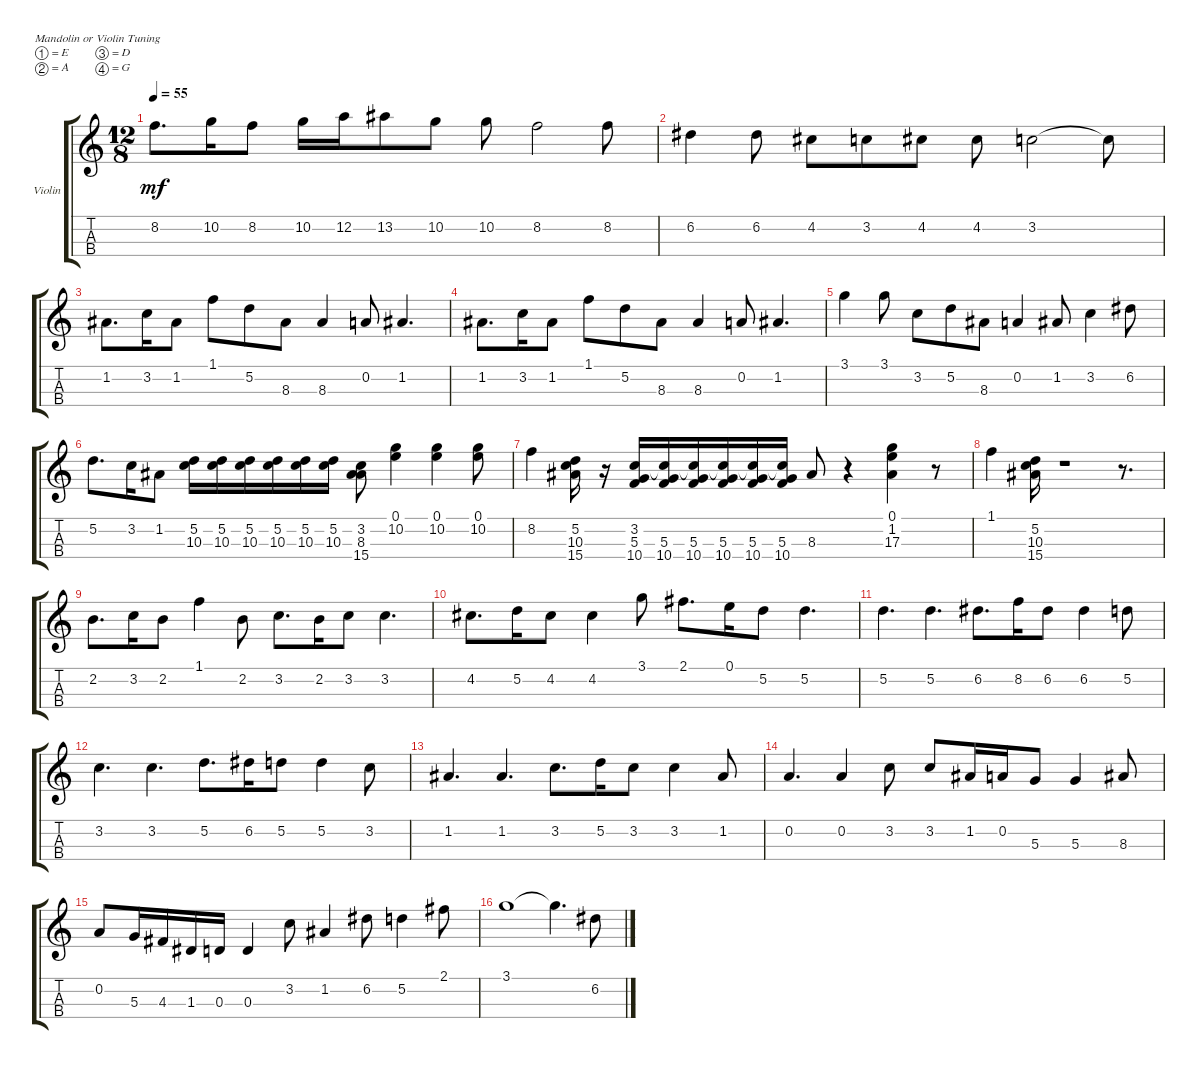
\bracketExtendMode groupsimilarinstruments
\firstSystemTrackNameOrientation horizontal
\otherSystemsTrackNameOrientation horizontal
\track ("" "Violin") {mute instrument violin}
\staff {score tabs}
\tuning (E5 A4 D4 G3)
\ts (12 8)
\tempo 55
\clef g2
\ks c
8.2.8{d dy mf} 10.2.16 8.2.8 10.2.16 12.2.16 13.2.8 10.2.8 10.2.8 8.2.2 8.2.8 |
6.2.4 6.2.8 4.2.8 3.2.8 4.2.8 4.2.8 3.2.2 3.2{t}.8 |
1.2.8{d} 3.2.16 1.2.8 1.1.8 5.2.8 8.3.8 8.3.4 0.2.8 1.2.4{d} |
1.2.8{d} 3.2.16 1.2.8 1.1.8 5.2.8 8.3.8 8.3.4 0.2.8 1.2.4{d} |
3.1.4 3.1.8 3.2.8 5.2.8 8.3.8 0.2.4 1.2.8 3.2.4 6.2.8 |
5.2.8{d} 3.2.16 1.2.8 (5.2 10.3).16 (5.2 10.3).16 (5.2 10.3).16 (5.2 10.3).16 (5.2 10.3).16 (5.2 10.3).16 (8.3 3.2 15.4).8 (10.2 0.1).4 (10.2 0.1).4 (10.2 0.1).8 |
8.2.4 (5.2 10.3 15.4).16 r.16 (3.2 5.3 10.4).16 (3.2{t} 5.3 10.4).16 (3.2{t} 5.3 10.4).16 (3.2{t} 5.3 10.4).16 (3.2{t} 5.3 10.4).16 (3.2{t} 5.3 10.4).16 8.3.8 r.4 (1.2 0.1 17.3).4 r.8 |
1.1.4 (5.2 10.3 15.4).16 r.1 r.8{d} |
2.2.8{d} 3.2.16 2.2.8 1.1.4 2.2.8 3.2.8{d} 2.2.16 3.2.8 3.2.4{d} |
4.2.8{d} 5.2.16 4.2.8 4.2.4 3.1.8 2.1.8{d} 0.1.16 5.2.8 5.2.4{d} |
5.2.4{d} 5.2.4{d} 6.2.8{d} 8.2.16 6.2.8 6.2.4 5.2.8 |
3.2.4{d} 3.2.4{d} 5.2.8{d} 6.2.16 5.2.8 5.2.4 3.2.8 |
1.2.4{d} 1.2.4{d} 3.2.8{d} 5.2.16 3.2.8 3.2.4 1.2.8 |
0.2.4{d} 0.2.4 3.2.8 3.2.8 1.2.16 0.2.16 5.3.8 5.3.4 8.3.8 |
0.2.8 5.3.16 4.3.16 1.3.16 0.3.16 0.3.4 3.2.8 1.2.4 6.2.8 5.2.4 2.1.8 |
3.1.1 3.1{t}.4{d} 6.2.8
